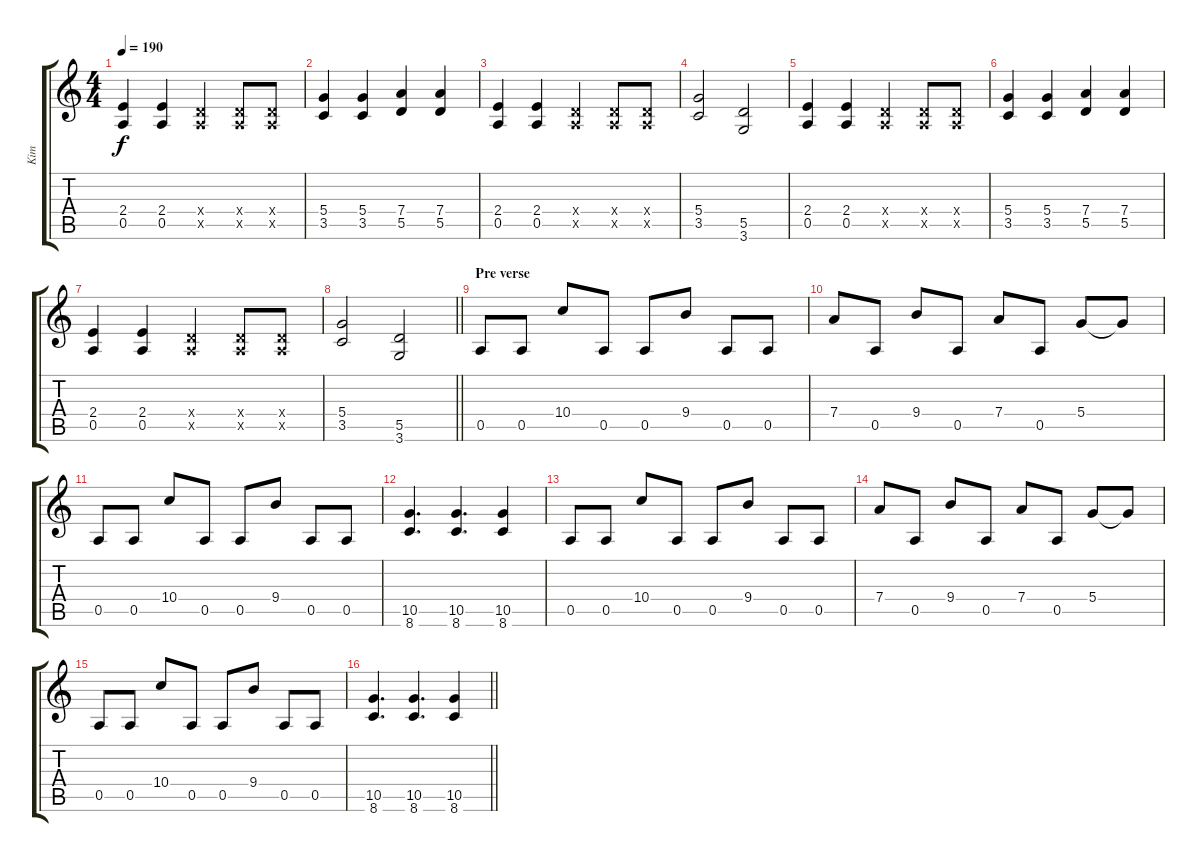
\track ("Kim" "Kim") {instrument distortionguitar}
\staff {score tabs}
\tuning (E4 B3 G3 D3 A2 E2) {hide}
\ts (4 4)
\tempo 190
\clef g2
\ks c
(2.4 0.5).4{dy f} (2.4 0.5).4 (0.4{x} 0.5{x}).4 (0.4{x} 0.5{x}).8 (0.4{x} 0.5{x}).8 |
(5.4 3.5).4 (5.4 3.5).4 (7.4 5.5).4 (7.4 5.5).4 |
(2.4 0.5).4 (2.4 0.5).4 (0.4{x} 0.5{x}).4 (0.4{x} 0.5{x}).8 (0.4{x} 0.5{x}).8 |
(5.4 3.5).2 (5.5 3.6).2 |
(2.4 0.5).4 (2.4 0.5).4 (0.4{x} 0.5{x}).4 (0.4{x} 0.5{x}).8 (0.4{x} 0.5{x}).8 |
(5.4 3.5).4 (5.4 3.5).4 (7.4 5.5).4 (7.4 5.5).4 |
(2.4 0.5).4 (2.4 0.5).4 (0.4{x} 0.5{x}).4 (0.4{x} 0.5{x}).8 (0.4{x} 0.5{x}).8 |
\barLineRight lightlight
(5.4 3.5).2 (5.5 3.6).2 |
\section ("" "Pre verse")
0.5.8 0.5.8 10.4.8 0.5.8 0.5.8 9.4.8 0.5.8 0.5.8 |
7.4.8 0.5.8 9.4.8 0.5.8 7.4.8 0.5.8 5.4.8 5.4{t}.8 |
0.5.8 0.5.8 10.4.8 0.5.8 0.5.8 9.4.8 0.5.8 0.5.8 |
(10.5 8.6).4{d} (10.5 8.6).4{d} (10.5 8.6).4 |
0.5.8 0.5.8 10.4.8 0.5.8 0.5.8 9.4.8 0.5.8 0.5.8 |
7.4.8 0.5.8 9.4.8 0.5.8 7.4.8 0.5.8 5.4.8 5.4{t}.8 |
0.5.8 0.5.8 10.4.8 0.5.8 0.5.8 9.4.8 0.5.8 0.5.8 |
\barLineRight lightlight
(10.5 8.6).4{d} (10.5 8.6).4{d} (10.5 8.6).4
